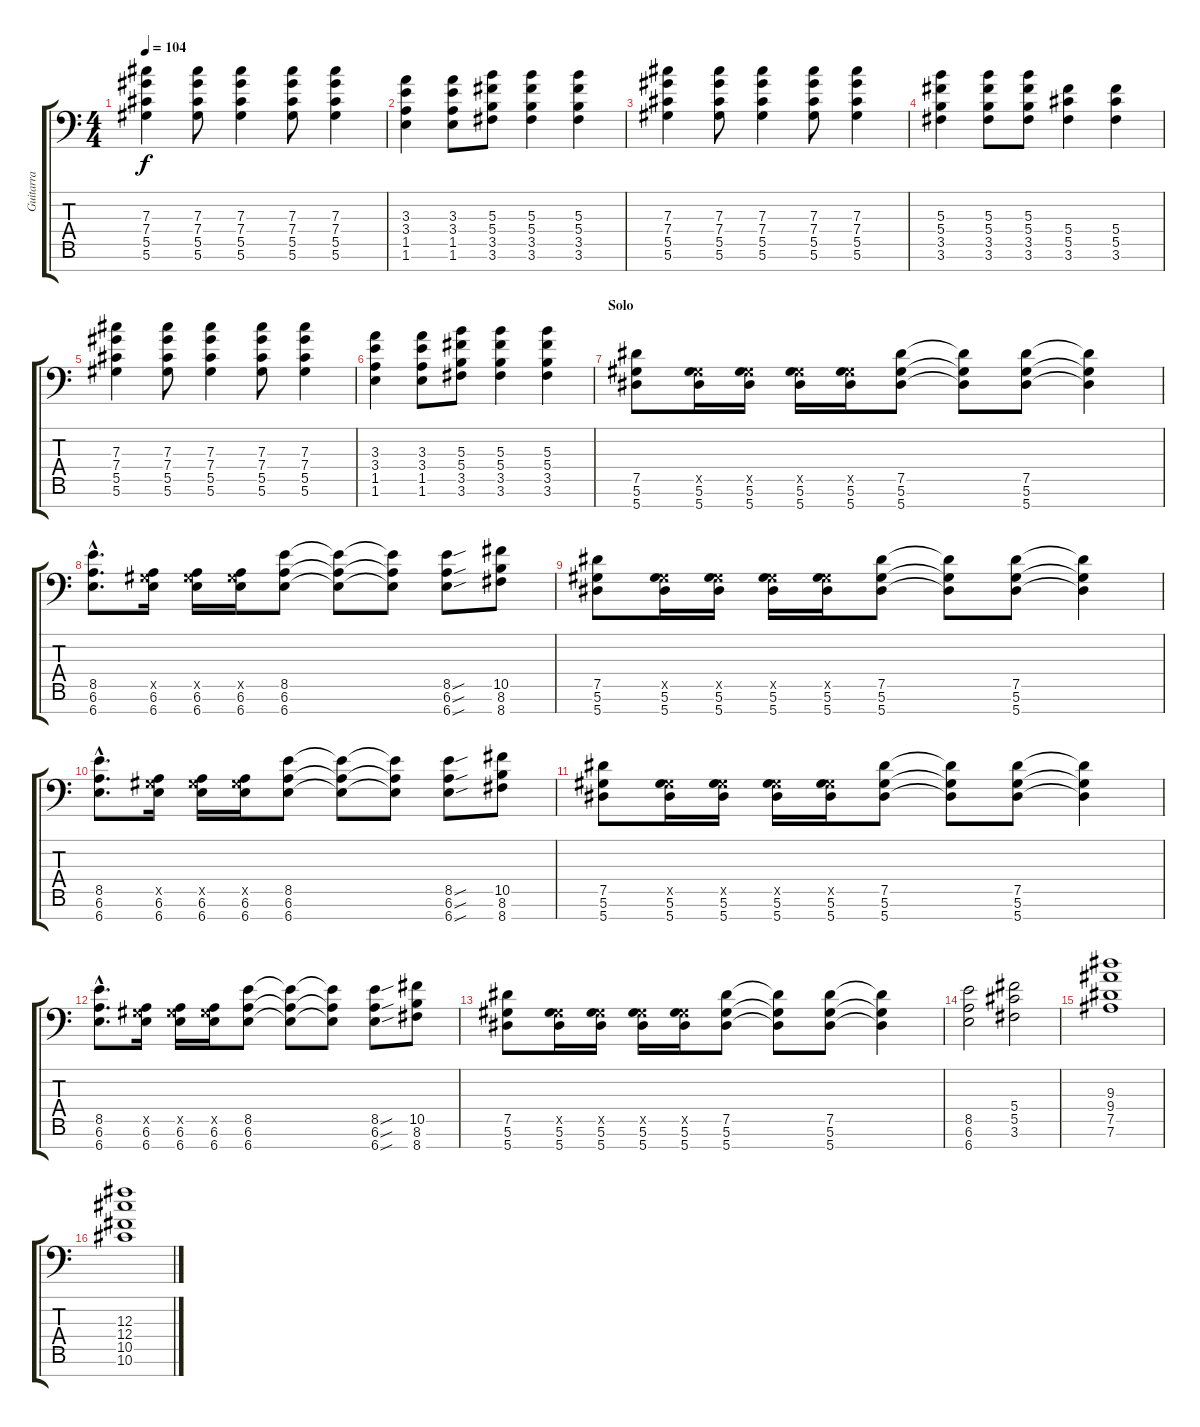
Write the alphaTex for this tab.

\track ("Guitarra" "Guitarra") {instrument electricguitarclean}
\staff {score tabs}
\tuning (Eb4 Bb3 Gb3 Db3 Ab2 Eb2 Bb1) {hide}
\ts (4 4)
\tempo 104
\clef f4
\ks c
(7.3 7.4 5.5 5.6).4{dy f} (7.3 7.4 5.5 5.6).8 (7.3 7.4 5.5 5.6).4 (7.3 7.4 5.5 5.6).8 (7.3 7.4 5.5 5.6).4 |
(3.3 3.4 1.5 1.6).4 (3.3 3.4 1.5 1.6).8 (5.3 5.4 3.5 3.6).8 (5.3 5.4 3.5 3.6).4 (5.3 5.4 3.5 3.6).4 |
(7.3 7.4 5.5 5.6).4 (7.3 7.4 5.5 5.6).8 (7.3 7.4 5.5 5.6).4 (7.3 7.4 5.5 5.6).8 (7.3 7.4 5.5 5.6).4 |
(5.3 5.4 3.5 3.6).4 (5.3 5.4 3.5 3.6).8 (5.3 5.4 3.5 3.6).8 (5.4 5.5 3.6).4 (5.4 5.5 3.6).4 |
(7.3 7.4 5.5 5.6).4 (7.3 7.4 5.5 5.6).8 (7.3 7.4 5.5 5.6).4 (7.3 7.4 5.5 5.6).8 (7.3 7.4 5.5 5.6).4 |
(3.3 3.4 1.5 1.6).4 (3.3 3.4 1.5 1.6).8 (5.3 5.4 3.5 3.6).8 (5.3 5.4 3.5 3.6).4 (5.3 5.4 3.5 3.6).4 |
\section ("" "Solo")
(7.5 5.6 5.7).8 (0.5{x} 5.6 5.7).16 (0.5{x} 5.6 5.7).16 (0.5{x} 5.6 5.7).16 (0.5{x} 5.6 5.7).16 (7.5 5.6 5.7).8 (7.5{t} 5.6{t} 5.7{t}).8 (7.5 5.6 5.7).8 (7.5{t} 5.6{t} 5.7{t}).4 |
(8.5{hac} 6.6{hac} 6.7{hac}).8{d} (0.5{x} 6.6 6.7).16 (0.5{x} 6.6 6.7).16 (0.5{x} 6.6 6.7).16 (8.5 6.6 6.7).8 (8.5{t} 6.6{t} 6.7{t}).8 (8.5{t} 6.6{t} 6.7{t}).8 (8.5{sou} 6.6{sou} 6.7{sou}).8 (10.5 8.6 8.7).8 |
(7.5 5.6 5.7).8 (0.5{x} 5.6 5.7).16 (0.5{x} 5.6 5.7).16 (0.5{x} 5.6 5.7).16 (0.5{x} 5.6 5.7).16 (7.5 5.6 5.7).8 (7.5{t} 5.6{t} 5.7{t}).8 (7.5 5.6 5.7).8 (7.5{t} 5.6{t} 5.7{t}).4 |
(8.5{hac} 6.6{hac} 6.7{hac}).8{d} (0.5{x} 6.6 6.7).16 (0.5{x} 6.6 6.7).16 (0.5{x} 6.6 6.7).16 (8.5 6.6 6.7).8 (8.5{t} 6.6{t} 6.7{t}).8 (8.5{t} 6.6{t} 6.7{t}).8 (8.5{sou} 6.6{sou} 6.7{sou}).8 (10.5 8.6 8.7).8 |
(7.5 5.6 5.7).8 (0.5{x} 5.6 5.7).16 (0.5{x} 5.6 5.7).16 (0.5{x} 5.6 5.7).16 (0.5{x} 5.6 5.7).16 (7.5 5.6 5.7).8 (7.5{t} 5.6{t} 5.7{t}).8 (7.5 5.6 5.7).8 (7.5{t} 5.6{t} 5.7{t}).4 |
(8.5{hac} 6.6{hac} 6.7{hac}).8{d} (0.5{x} 6.6 6.7).16 (0.5{x} 6.6 6.7).16 (0.5{x} 6.6 6.7).16 (8.5 6.6 6.7).8 (8.5{t} 6.6{t} 6.7{t}).8 (8.5{t} 6.6{t} 6.7{t}).8 (8.5{sou} 6.6{sou} 6.7{sou}).8 (10.5 8.6 8.7).8 |
(7.5 5.6 5.7).8 (0.5{x} 5.6 5.7).16 (0.5{x} 5.6 5.7).16 (0.5{x} 5.6 5.7).16 (0.5{x} 5.6 5.7).16 (7.5 5.6 5.7).8 (7.5{t} 5.6{t} 5.7{t}).8 (7.5 5.6 5.7).8 (7.5{t} 5.6{t} 5.7{t}).4 |
(8.5 6.6 6.7).2 (5.4 5.5 3.6).2 |
(9.3 9.4 7.5 7.6).1 |
(12.3 12.4 10.5 10.6).1
